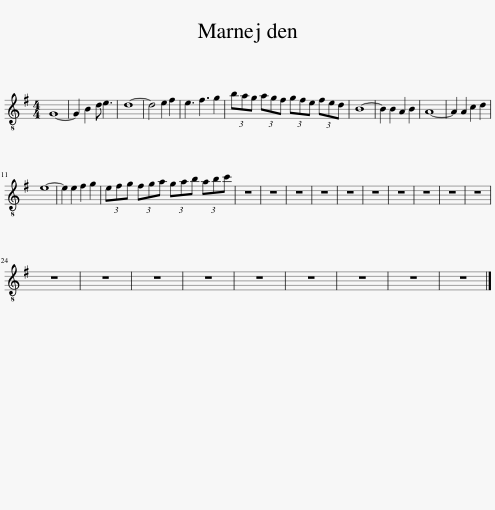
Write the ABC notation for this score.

X:1
L:1/8
M:4/4
I:linebreak $
K:G
V:1 treble-8
V:1
 G8- | G2 B2 d e3 | d8- | d4 e2 f2 | e3 f3 g2 | %5
 (3bag (3agf (3gfe (3fed | B8- | B2 B2 A2 B2 | A8- | A2 A2 c2 d2 |$ %10
 e8- | e2 e2 f2 g2 | (3efg (3fga (3gab (3abc' | z8 | z8 | %15
 z8 | z8 | z8 | z8 | z8 | %20
 z8 | z8 | z8 |$ z8 | z8 | %25
 z8 | z8 | z8 | z8 | z8 | %30
 z8 | z8 |] %32
